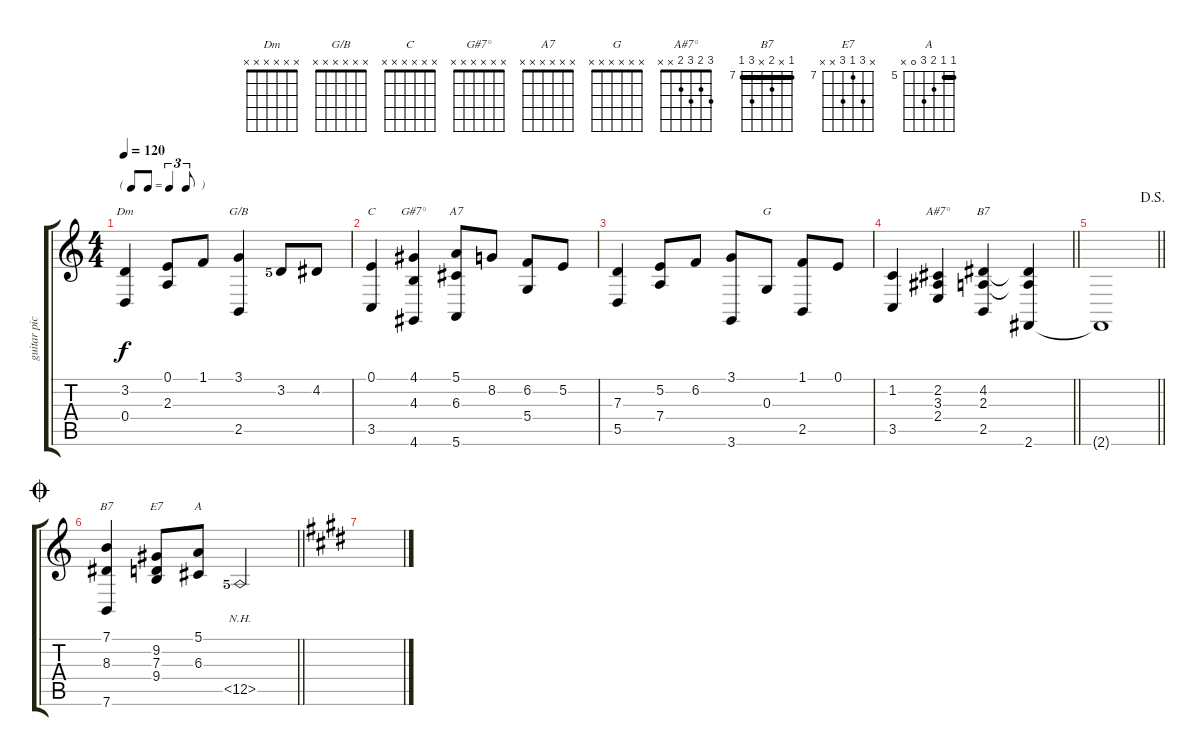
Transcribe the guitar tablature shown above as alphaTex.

\track ("guitar picking" "guitar pic") {instrument acousticgrandpiano}
\staff {score tabs}
\tuning (E4 B3 G3 D3 A2 E2) {hide}
\chord ("Dm" x x x x x x)
\chord ("G/B" x x x x x x)
\chord ("C" x x x x x x)
\chord ("G#7°" x x x x x x)
\chord ("A7" x x x x x x)
\chord ("G" x x x x x x)
\chord ("A#7°" 3 2 3 2 x x)
\chord ("B7" x 4 2 4 2 2) {barre 2}
\chord ("B7" 7 x 8 x 9 7) {firstfret 7 barre 7}
\chord ("E7" x 9 7 9 x x) {firstfret 7}
\chord ("A" 5 5 6 7 0 x) {firstfret 5 barre 5}
\ts (4 4)
\tf triplet8th
\tempo 120
\clef g2
\ks c
(3.2 0.4).4{ch "Dm" dy f} (0.1 2.3).8 1.1.8 (3.1 2.5).4{ch "G/B"} 3.2{lf 5}.8 4.2.8 |
(0.1 3.5).4{ch "C"} (4.1 4.3 4.6).4{ch "G#7°"} (5.1 6.3 5.6).8{ch "A7"} 8.2.8 (6.2 5.4).8 5.2.8 |
(7.3 5.5).4 (5.2 7.4).8 6.2.8 (3.1 3.6).8 0.3.8{ch "G"} (1.1 2.5).8 0.1.8 |
\barLineRight lightlight
(1.2 3.5).4 (2.2 3.3 2.4).4{ch "A#7°"} (4.2 2.3 2.5).4{ch "B7"} (4.2{t} 2.3{t} 2.6).4 |
\jump dalsegno
\barLineRight lightlight
2.6{t}.1 |
\jump coda
\barLineRight lightlight
(7.1 8.3 7.6).4{ch "B7"} (9.2 7.3 9.4).8{ch "E7"} (5.1 6.3).8{ch "A"} 12.5{nh lf 5}.2 |
\ks e
